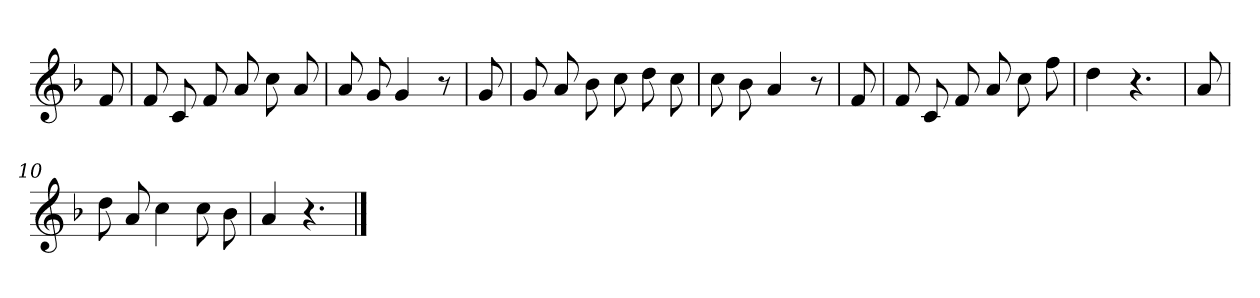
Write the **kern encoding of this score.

**kern
*part1
*staff1
*clefG2
*k[b-]
*F:
=
8f
=1
8f
8c
8f
8a
8cc
8a
=2
8a
8g
4g
8r
=3
8g
=4
8g
8a
8b-
8cc
8dd
8cc
=5
8cc
8b-
4a
8r
=6
8f
=7
8f
8c
8f
8a
8cc
8ff
=8
4dd
4.r
=9
8a
=10
8dd
8a
4cc
8cc
8b-
=11
4a
4.r
==
*-
